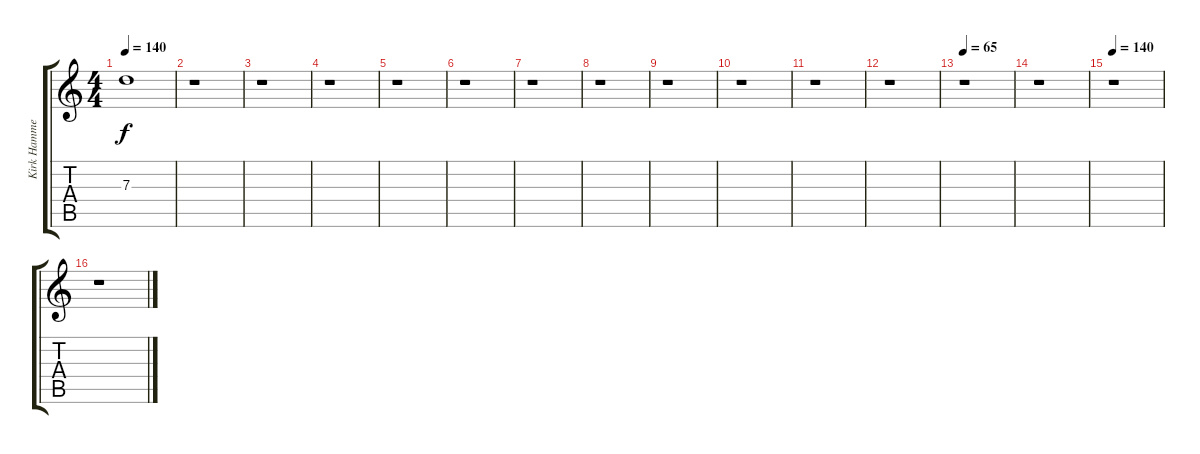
\track ("Kirk Hammet (3th guitar Dist)" "Kirk Hamme") {instrument distortionguitar}
\staff {score tabs}
\tuning (E4 B3 G3 D3 A2 E2) {hide}
\ts (4 4)
\tempo 140
\clef g2
\ks c
7.3{t}.1{dy f} |
r.1 |
r.1 |
r.1 |
r.1 |
r.1 |
r.1 |
r.1 |
r.1 |
r.1 |
r.1 |
r.1 |
\tempo 65
r.1 |
r.1 |
\tempo 140
r.1 |
r.1
